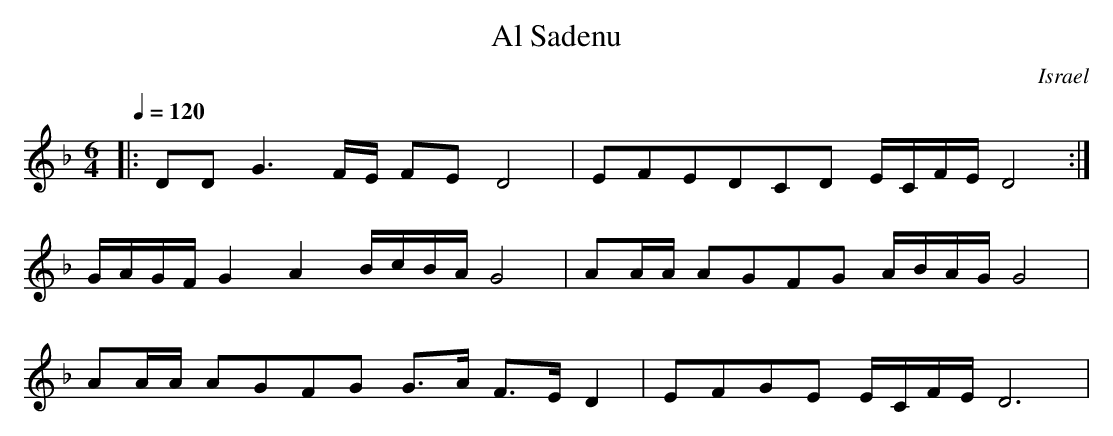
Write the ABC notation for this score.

X:1
T: Al Sadenu
O: Israel
M: 6/4
L: 1/8
Q: 1/4=120
K: Dm
|:!drum! DD G3F/E/ FED4    |EFEDCD E/C/F/E/ D4    :|
  G/A/G/F/ G2A2 B/c/B/A/ G4|AA/A/ AGFG A/B/A/G/ G4|
  AA/A/ AGFG G>A F>E D2    |EFGE E/C/F/E/ D6      |
